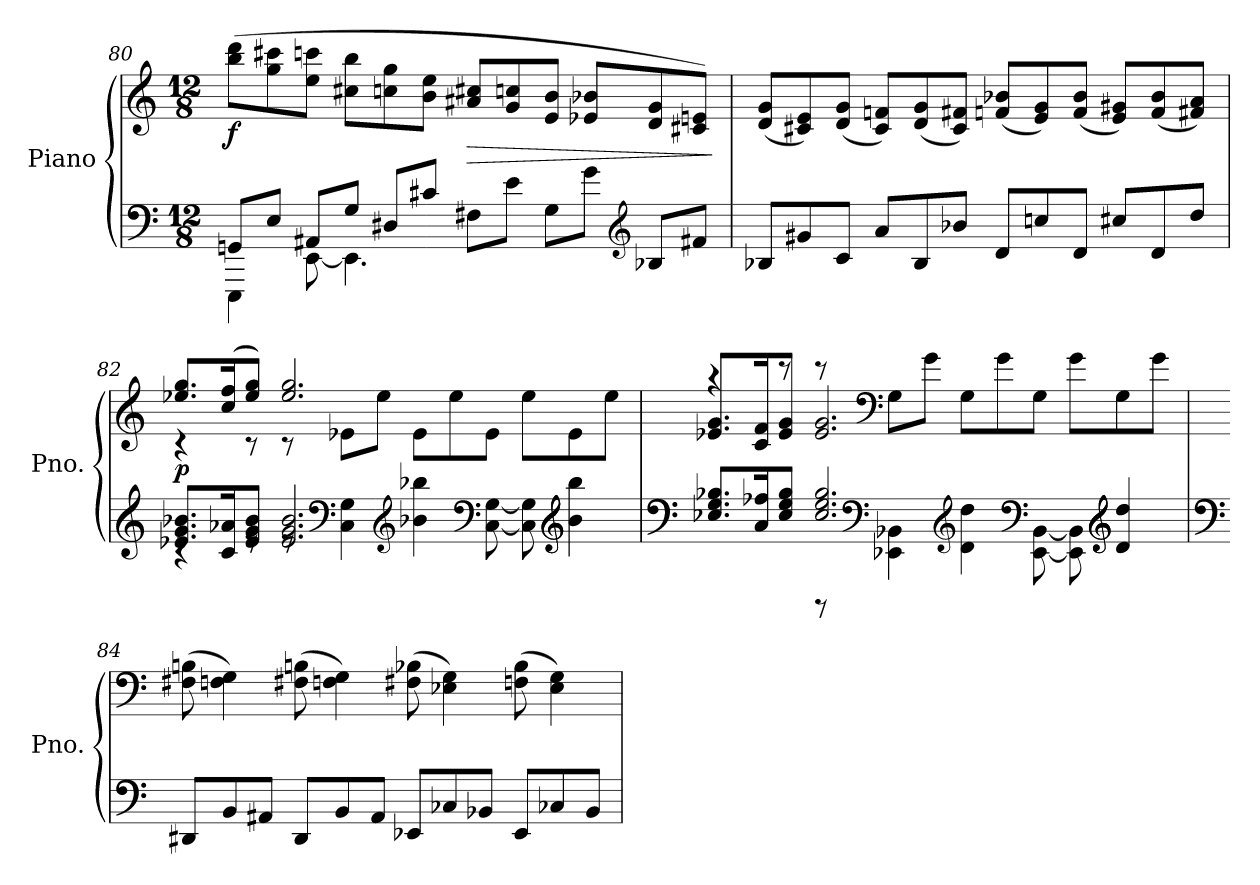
**kern	**kern	**dynam
*part1	*part1	*part1
*staff2	*staff1	*staff1/2
*I"Piano	*	*
*I'Pno.	*	*
*clefF4	*clefG2	*
*k[]	*k[]	*
*M12/8	*M12/8	*
=80	=80	=80
*^	*	*
!	!	!	!LO:DY:b
8GGn/L	4EEE\	(8bb\ 8ddd\L	f
8E/J	.	8gg\ 8ccc#X\	.
8AA#X/L	[8EE\	8ee\ 8cccn\J	.
8G/J	4.EE\]	8cc#X\ 8bb\L	.
8D#X/L	.	8ccn\ 8gg\	.
8c#X/J	.	8b\ 8ee\J	.
!	!	!	!LO:HP:b
8F#X\L	2.ryy	8a#X/ 8cc#X/L	>
8e\J	.	8g/ 8ccn/	.
8G\L	.	8e/ 8b/J	.
8g\J	.	8e-X/ 8b-X/L	.
*clefG2	*	*	*
8B-X/L	.	8d/ 8g/	.
8f#X/J	.	8c#X/ 8en/J)	.
*v	*v	*	*
.	.	]
!!LO:LB:g=z
=81	=81	=81
8B-X/L	(8d/ 8g/L	.
8g#X/	8c#X/ 8e/)	.
8c/J	(8d/ 8g/J	.
8a/L	8c#/ 8fn/L)	.
8B-/	(8d/ 8g/	.
8b-X/J	8c#/ 8f#X/J)	.
8d/L	(8fn/ 8b-X/L	.
8ccn/	8e/ 8g/)	.
8d/J	(8f/ 8b-/J	.
8cc#X/L	8e/ 8g#X/L)	.
8d/	(8f/ 8b-/	.
8dd/J	8f#X/ 8a/J)	.
=82	=82	=82
*^	*^	*
!	!	!	!	!LO:DY:b
8.e-X/ 8.g/ 8.b-X/L	4rc	8.ee-X/ 8.gg/L	4r	p
16c/ 16a-X/K	.	(16cc/ 16ff/K	.	.
8e-/ 8g/ 8b-/J	8re	8ee-/ 8gg/J)	8r	.
2.e-/ 2.g/ 2.b-/	8re	2.ee-/ 2.gg/	8r	.
*clefF4	*	*	*	*
.	4C\ 4G\	.	8e-X\L	.
.	.	.	8ee-\J	.
*clefG2	*	*	*	*
.	4b-X\ 4bb-X\	.	8e-\L	.
.	.	.	8ee-\	.
*clefF4	*	*	*	*
.	[8C\ [8G\	.	8e-\J	.
8ryy	8C\] 8G\]	8ryy	8ee-\L	.
*clefG2	*	*	*	*
4ryy	4b-\ 4bb-\	4ryy	8e-\	.
.	.	.	8ee-\J	.
!!LO:LB:g=z	!!
=83	=83	=83	=83	=83
*clefF4	*	*	*	*
8.E-X/ 8.G/ 8.B-X/L	4.ryy	8.e-X/ 8.g/L	4raa	.
16C/ 16A-X/K	.	16c/ 16f/K	.	.
8E-/ 8G/ 8B-/J	.	8e-/ 8g/J	8rccc	.
2.E-/ 2.G/ 2.B-/	8rBBBB	2.e-/ 2.g/	8rccc	.
*clefF4	*	*clefF4	*	*
.	4EE-X\ 4BB-X\	.	8G\L	.
.	.	.	8g\J	.
*clefG2	*	*	*	*
.	4d\ 4dd\	.	8G\L	.
.	.	.	8g\	.
*clefF4	*	*	*	*
.	[8EE-\ [8BB-\	.	8G\J	.
8ryy	8EE-\] 8BB-\]	8ryy	8g\L	.
*clefG2	*	*	*	*
4ryy	4d/ 4dd/	4ryy	8G\	.
.	.	.	8g\J	.
*v	*v	*	*	*
*	*v	*v	*
=84	=84	=84
*clefF4	*	*
8DD#X/L	(8F#X\ 8Bn\	.
8BB/	4Fn\ 4G\)	.
8AA#X/J	.	.
8DD#/L	(8F#X\ 8Bn\	.
8BB/	4Fn\ 4G\)	.
8AA#/J	.	.
8EE-X/L	(8F#X\ 8B-X\	.
8C-X/	4E-X\ 4G\)	.
8BB-X/J	.	.
8EE-/L	(8Fn\ 8B-\	.
8C-X/	4E-\ 4G\)	.
8BB-/J	.	.
=	=	=
*-	*-	*-
